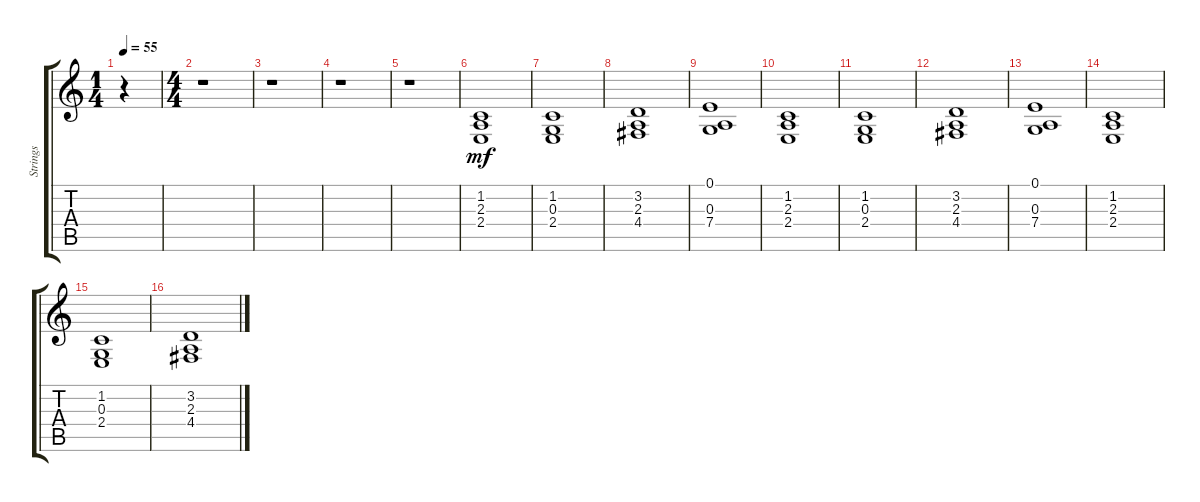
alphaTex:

\track ("Strings" "Strings") {instrument stringensemble1}
\staff {score tabs}
\tuning (E4 B3 G3 D3 A2 E2) {hide}
\ts (1 4)
\tempo 55
\clef g2
\ks c
r.4{dy mf instrument stringensemble1} |
\ts (4 4)
r.1 |
r.1 |
r.1 |
r.1 |
(1.2 2.3 2.4).1 |
(1.2 0.3 2.4).1 |
(3.2 2.3 4.4).1 |
(0.1 0.3 7.4).1 |
(1.2 2.3 2.4).1 |
(1.2 0.3 2.4).1 |
(3.2 2.3 4.4).1 |
(0.1 0.3 7.4).1 |
(1.2 2.3 2.4).1 |
(1.2 0.3 2.4).1 |
(3.2 2.3 4.4).1
